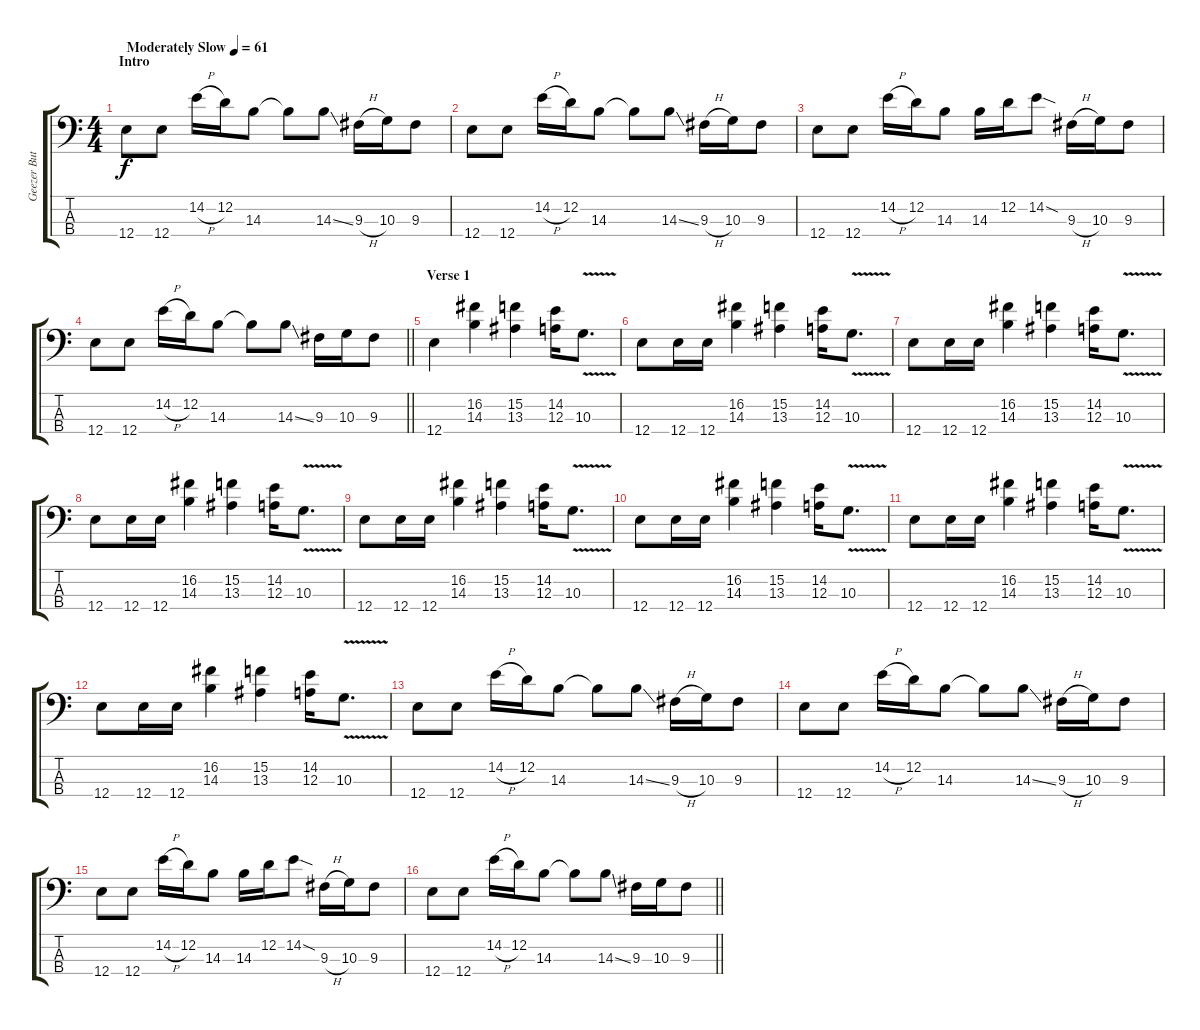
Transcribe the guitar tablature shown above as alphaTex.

\track ("Geezer Butler" "Geezer But") {instrument electricbassfinger}
\staff {score tabs}
\tuning (G2 D2 A1 E1) {hide}
\ts (4 4)
\section ("" "Intro")
\tempo (61 "Moderately Slow")
\clef f4
\ks c
12.4.8{dy f instrument electricbassfinger} 12.4.8 14.2{h}.16 12.2.16 14.3.8 14.3{t}.8 14.3{ss}.8 9.3{h}.16 10.3.16 9.3.8 |
12.4.8 12.4.8 14.2{h}.16 12.2.16 14.3.8 14.3{t}.8 14.3{ss}.8 9.3{h}.16 10.3.16 9.3.8 |
12.4.8 12.4.8 14.2{h}.16 12.2.16 14.3.8 14.3.16 12.2.16 14.2{sod}.8 9.3{h}.16 10.3.16 9.3.8 |
\barLineRight lightlight
12.4.8 12.4.8 14.2{h}.16 12.2.16 14.3.8 14.3{t}.8 14.3{ss}.8 9.3.16 10.3.16 9.3.8 |
\section ("" "Verse 1")
12.4.4 (16.2 14.3).4 (15.2 13.3).4 (14.2 12.3).16 10.3{v}.8{d} |
12.4.8 12.4.16 12.4.16 (16.2 14.3).4 (15.2 13.3).4 (14.2 12.3).16 10.3{v}.8{d} |
12.4.8 12.4.16 12.4.16 (16.2 14.3).4 (15.2 13.3).4 (14.2 12.3).16 10.3{v}.8{d} |
12.4.8 12.4.16 12.4.16 (16.2 14.3).4 (15.2 13.3).4 (14.2 12.3).16 10.3{v}.8{d} |
12.4.8 12.4.16 12.4.16 (16.2 14.3).4 (15.2 13.3).4 (14.2 12.3).16 10.3{v}.8{d} |
12.4.8 12.4.16 12.4.16 (16.2 14.3).4 (15.2 13.3).4 (14.2 12.3).16 10.3{v}.8{d} |
12.4.8 12.4.16 12.4.16 (16.2 14.3).4 (15.2 13.3).4 (14.2 12.3).16 10.3{v}.8{d} |
12.4.8 12.4.16 12.4.16 (16.2 14.3).4 (15.2 13.3).4 (14.2 12.3).16 10.3{v}.8{d} |
12.4.8 12.4.8 14.2{h}.16 12.2.16 14.3.8 14.3{t}.8 14.3{ss}.8 9.3{h}.16 10.3.16 9.3.8 |
12.4.8 12.4.8 14.2{h}.16 12.2.16 14.3.8 14.3{t}.8 14.3{ss}.8 9.3{h}.16 10.3.16 9.3.8 |
12.4.8 12.4.8 14.2{h}.16 12.2.16 14.3.8 14.3.16 12.2.16 14.2{sod}.8 9.3{h}.16 10.3.16 9.3.8 |
\barLineRight lightlight
12.4.8 12.4.8 14.2{h}.16 12.2.16 14.3.8 14.3{t}.8 14.3{ss}.8 9.3.16 10.3.16 9.3.8
